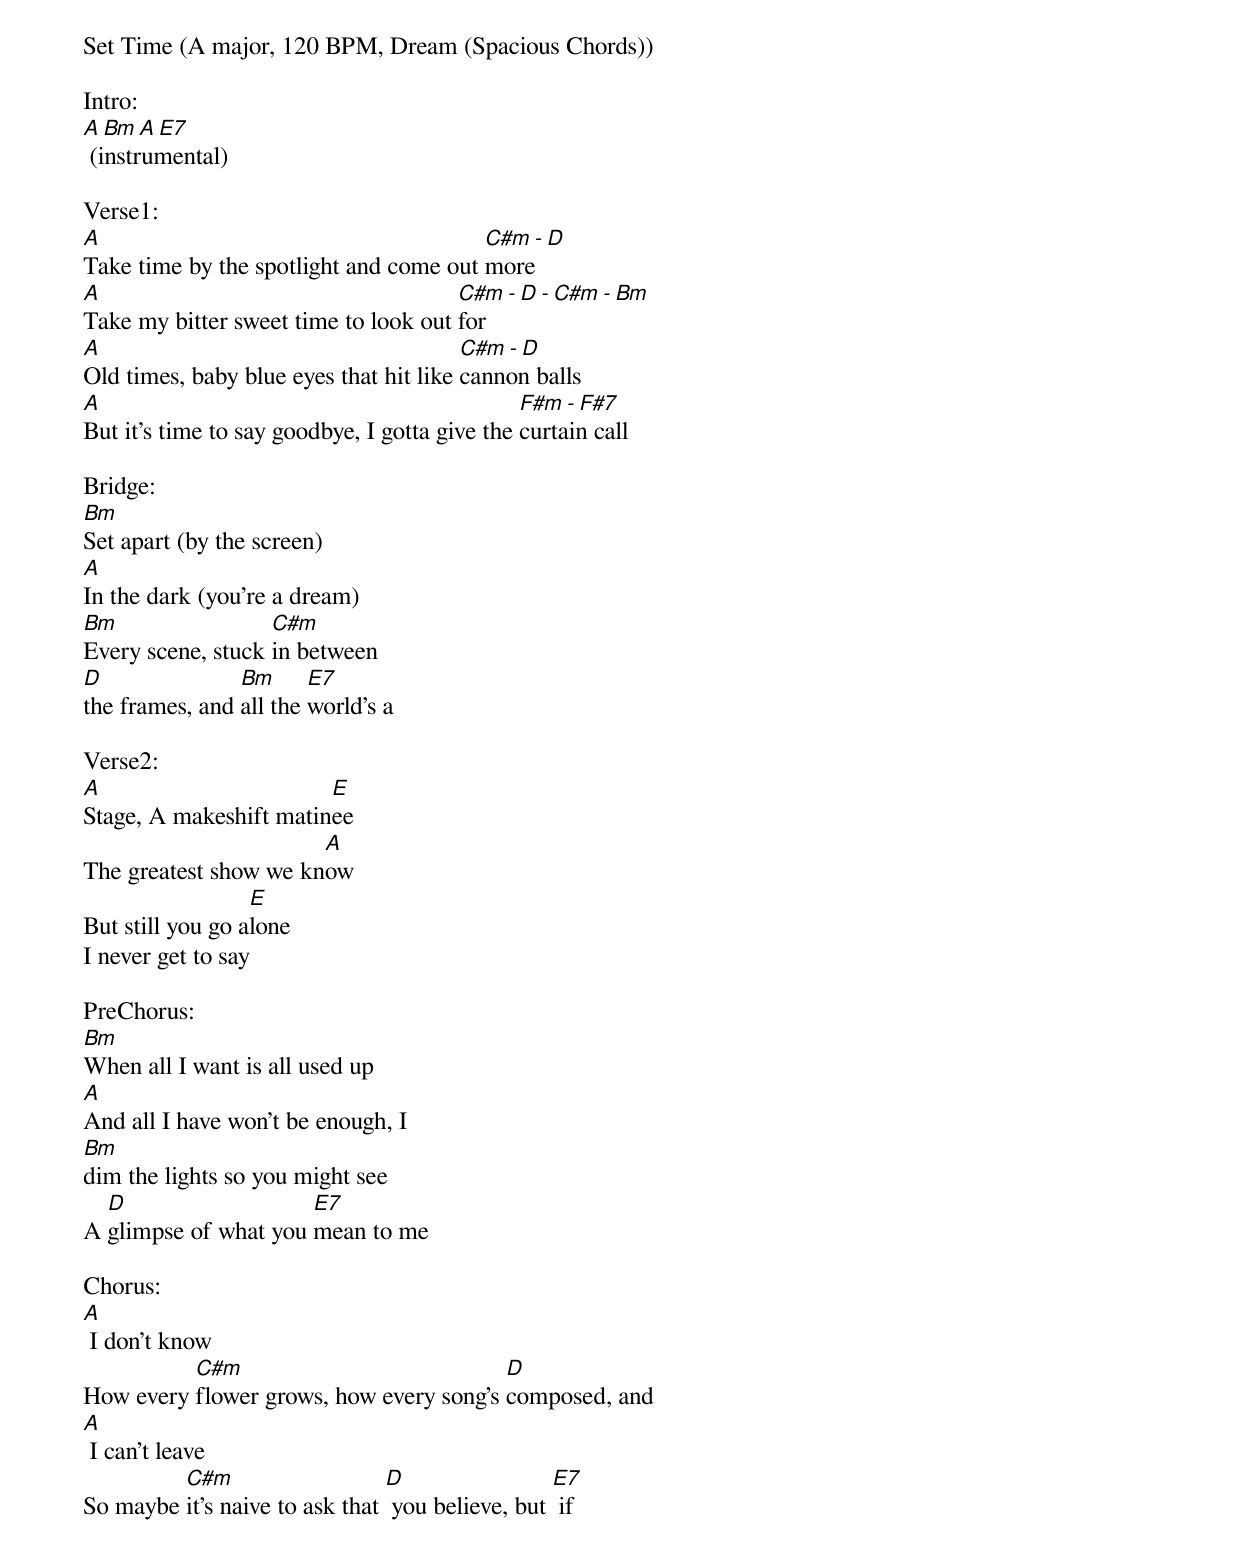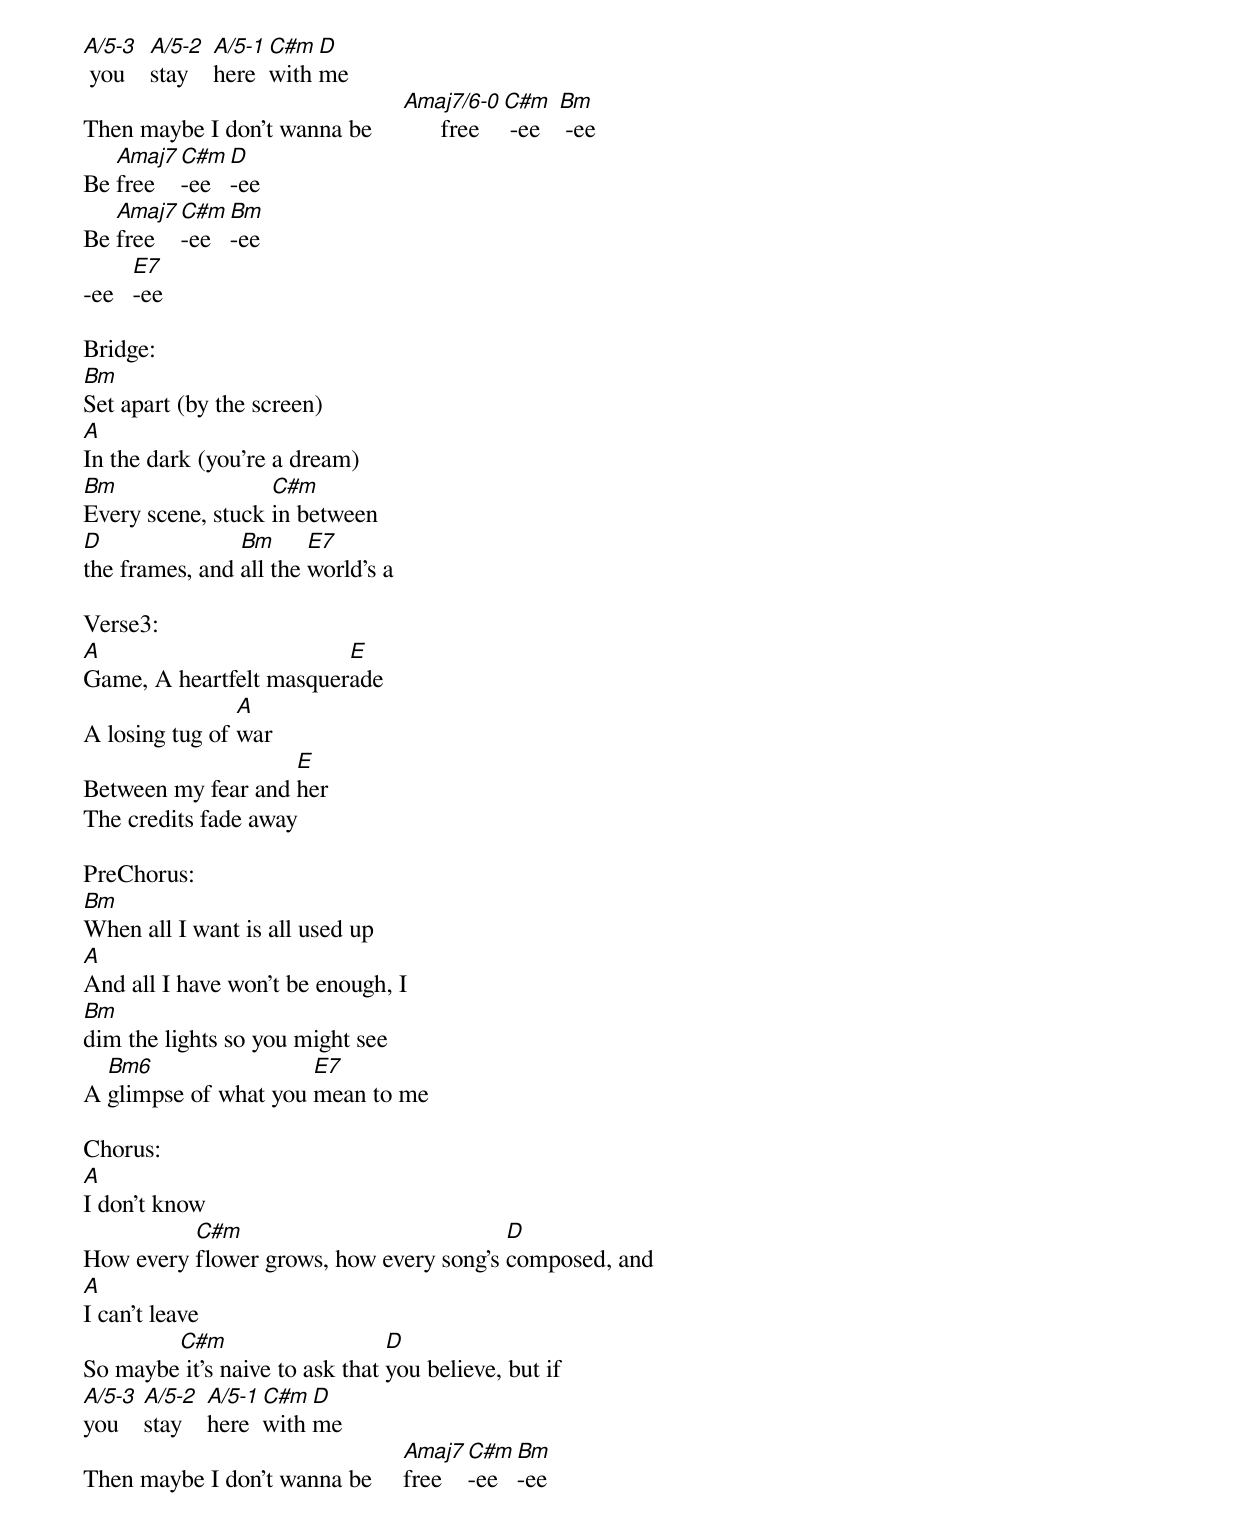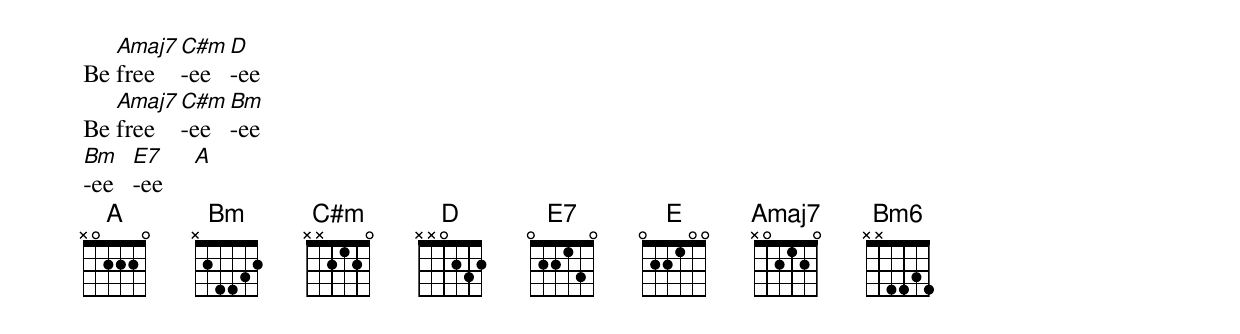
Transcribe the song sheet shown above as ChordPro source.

Set Time (A major, 120 BPM, Dream (Spacious Chords))

Intro:
[A Bm A E7] (instrumental)

Verse1:
[A]Take time by the spotlight and come out [C#m - D]more
[A]Take my bitter sweet time to look out [C#m - D - C#m - Bm]for
[A]Old times, baby blue eyes that hit like [C#m - D]cannon balls
[A]But it's time to say goodbye, I gotta give the [F#m - F#7]curtain call

Bridge:
[Bm]Set apart (by the screen)
[A]In the dark (you’re a dream)
[Bm]Every scene, stuck [C#m]in between
[D]the frames, and [Bm]all the [E7]world’s a

Verse2:
[A]Stage, A makeshift matin[E]ee
The greatest show we kn[A]ow
But still you go a[E]lone
I never get to say

PreChorus:
[Bm]When all I want is all used up
[A]And all I have won’t be enough, I
[Bm]dim the lights so you might see
A [D]glimpse of what you [E7]mean to me

Chorus:
[A] I don’t know
How every [C#m]flower grows, how every song’s [D]composed, and
[A] I can’t leave
So maybe [C#m]it’s naive to ask that [D] you believe, but [E7] if
[A/5-3] you    [A/5-2]stay    [A/5-1]here  [C#m]with [D]me
Then maybe I don’t wanna be     [Amaj7/6-0]      free   [C#m] -ee   [Bm] -ee
Be [Amaj7]free [C#m]-ee   [D]-ee
Be [Amaj7]free [C#m]-ee   [Bm]-ee
-ee   [E7]-ee

Bridge:
[Bm]Set apart (by the screen)
[A]In the dark (you’re a dream)
[Bm]Every scene, stuck [C#m]in between
[D]the frames, and [Bm]all the [E7]world’s a

Verse3:
[A]Game, A heartfelt masquer[E]ade
A losing tug of [A]war
Between my fear and [E]her
The credits fade away

PreChorus:
[Bm]When all I want is all used up
[A]And all I have won’t be enough, I
[Bm]dim the lights so you might see
A [Bm6]glimpse of what you [E7]mean to me

Chorus:
[A]I don’t know
How every [C#m]flower grows, how every song’s [D]composed, and
[A]I can’t leave
So maybe[C#m] it’s naive to ask that [D]you believe, but if
[A/5-3]you    [A/5-2]stay    [A/5-1]here  [C#m]with [D]me
Then maybe I don’t wanna be     [Amaj7]free   [C#m]-ee   [Bm]-ee
Be [Amaj7]free   [C#m]-ee   [D]-ee
Be [Amaj7]free   [C#m]-ee   [Bm]-ee
[Bm]-ee   [E7]-ee     [A]
